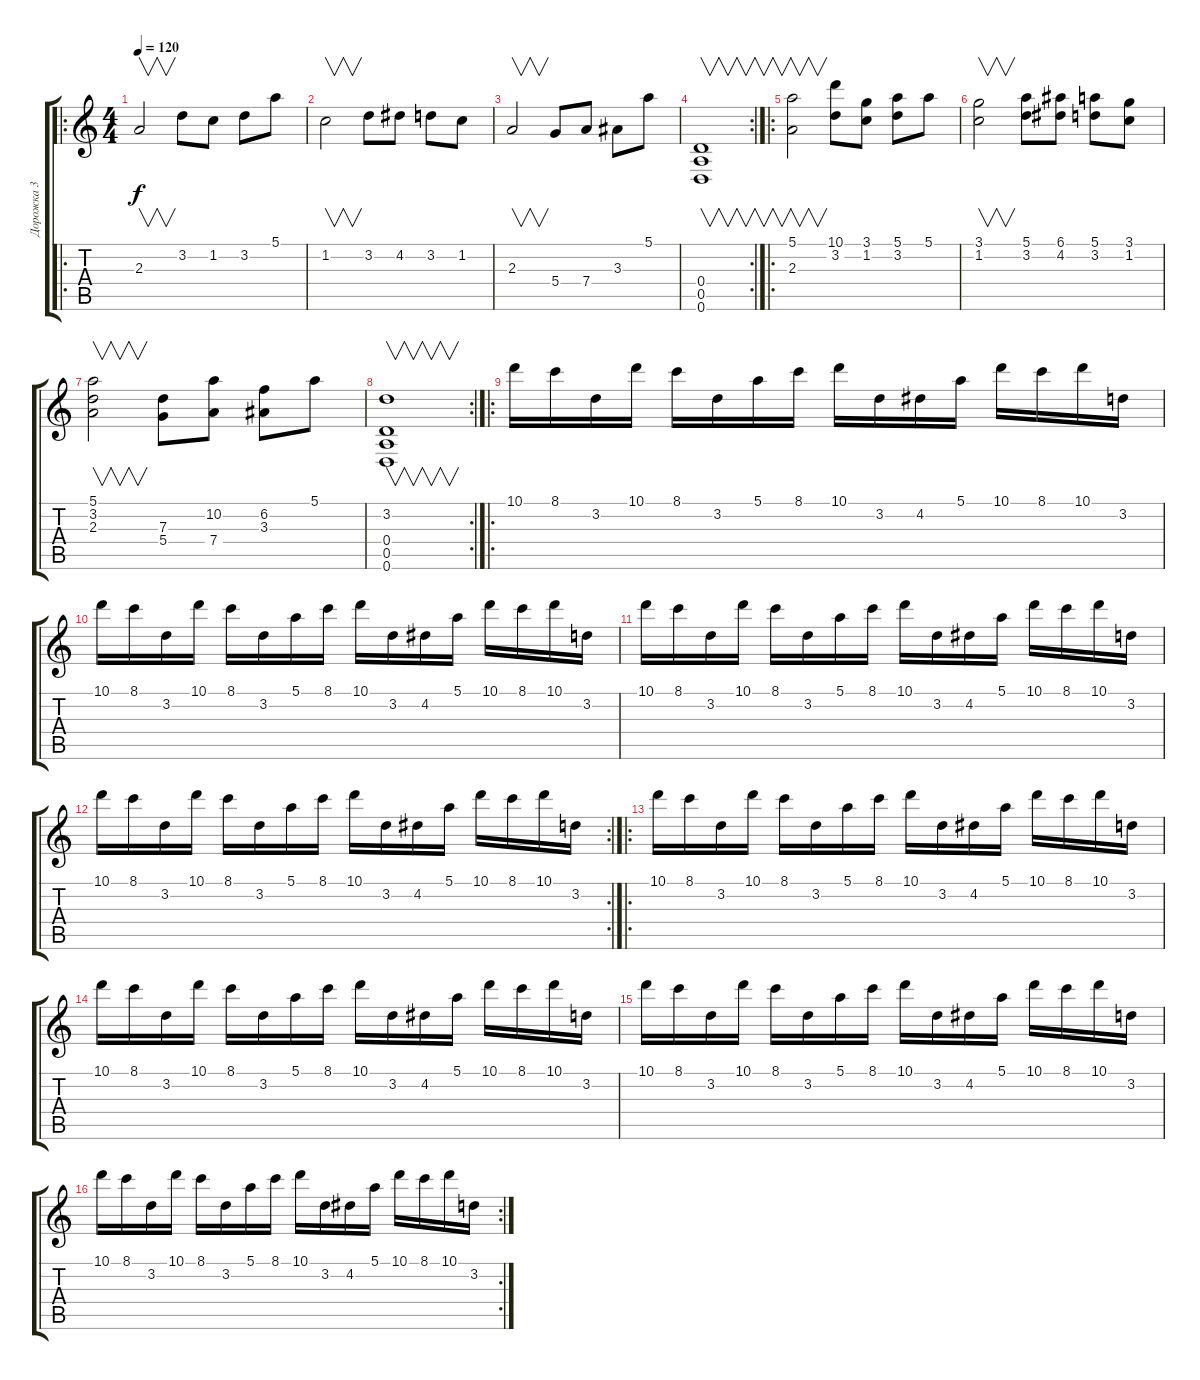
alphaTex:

\track ("Дорожка 3" "Дорожка 3") {instrument distortionguitar}
\staff {score tabs}
\tuning (E4 B3 G3 D3 A2 D2) {hide}
\ro
\ts (4 4)
\tempo 120
\clef g2
\ks c
2.3.2{v dy f} 3.2.8 1.2.8 3.2.8 5.1.8 |
1.2.2{v} 3.2.8 4.2.8 3.2.8 1.2.8 |
2.3.2{v} 5.4.8 7.4.8 3.3.8 5.1.8 |
\rc 2
(0.4 0.5 0.6).1{v} |
\ro
(5.1 2.3).2{v} (10.1 3.2).8 (3.1 1.2).8 (5.1 3.2).8 5.1.8 |
(3.1 1.2).2{v} (5.1 3.2).8 (6.1 4.2).8 (5.1 3.2).8 (3.1 1.2).8 |
(5.1 3.2 2.3).2{v} (7.3 5.4).8 (10.2 7.4).8 (6.2 3.3).8 5.1.8 |
\rc 2
(3.2 0.4 0.5 0.6).1{v} |
\ro
10.1.16 8.1.16 3.2.16 10.1.16 8.1.16 3.2.16 5.1.16 8.1.16 10.1.16 3.2.16 4.2.16 5.1.16 10.1.16 8.1.16 10.1.16 3.2.16 |
10.1.16 8.1.16 3.2.16 10.1.16 8.1.16 3.2.16 5.1.16 8.1.16 10.1.16 3.2.16 4.2.16 5.1.16 10.1.16 8.1.16 10.1.16 3.2.16 |
10.1.16 8.1.16 3.2.16 10.1.16 8.1.16 3.2.16 5.1.16 8.1.16 10.1.16 3.2.16 4.2.16 5.1.16 10.1.16 8.1.16 10.1.16 3.2.16 |
\rc 2
10.1.16 8.1.16 3.2.16 10.1.16 8.1.16 3.2.16 5.1.16 8.1.16 10.1.16 3.2.16 4.2.16 5.1.16 10.1.16 8.1.16 10.1.16 3.2.16 |
\ro
10.1.16 8.1.16 3.2.16 10.1.16 8.1.16 3.2.16 5.1.16 8.1.16 10.1.16 3.2.16 4.2.16 5.1.16 10.1.16 8.1.16 10.1.16 3.2.16 |
10.1.16 8.1.16 3.2.16 10.1.16 8.1.16 3.2.16 5.1.16 8.1.16 10.1.16 3.2.16 4.2.16 5.1.16 10.1.16 8.1.16 10.1.16 3.2.16 |
10.1.16 8.1.16 3.2.16 10.1.16 8.1.16 3.2.16 5.1.16 8.1.16 10.1.16 3.2.16 4.2.16 5.1.16 10.1.16 8.1.16 10.1.16 3.2.16 |
\rc 2
10.1.16 8.1.16 3.2.16 10.1.16 8.1.16 3.2.16 5.1.16 8.1.16 10.1.16 3.2.16 4.2.16 5.1.16 10.1.16 8.1.16 10.1.16 3.2.16
